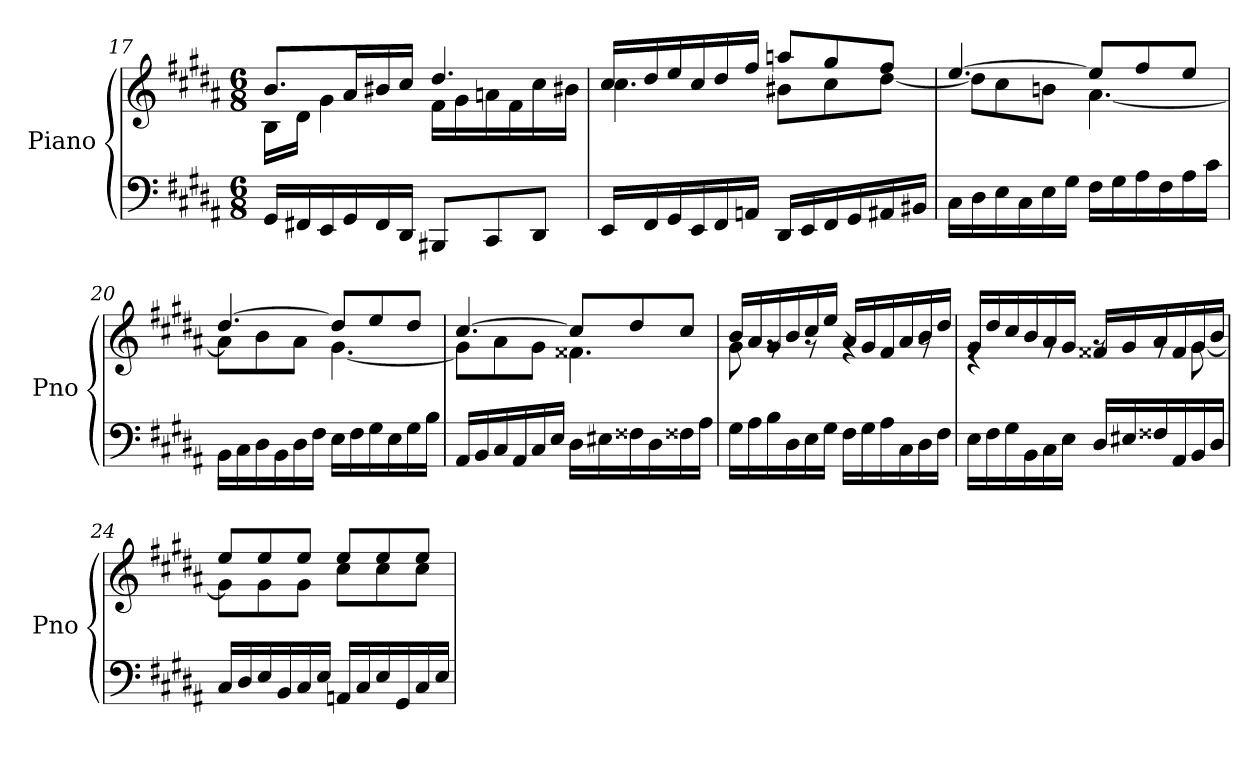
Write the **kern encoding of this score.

**kern	**kern
*part1	*part1
*staff2	*staff1
*I"Piano	*
*I'Pno	*
!!LO:LB:g=z
*clefF4	*clefG2
*k[f#c#g#d#a#]	*k[f#c#g#d#a#]
*M6/8	*M6/8
=17	=17
*	*^
16GG#/LL	8.b/L	16B\LL
16FF#X/	.	16d#\JJ
16EE/	.	4g#\
16GG#/	16a#/L	.
16FF#/	16b#X/	.
16DD#/JJ	16cc#/JJ	.
8BBB#X/L	4.dd#/	16f#\LL
.	.	16g#\
8CC#/	.	16an\
.	.	16f#\
8DD#/J	.	16cc#\
.	.	16b#X\JJ
=18	=18	=18
16EE/LL	16cc#/LL	4.cc#\
16FF#/	16dd#/	.
16GG#/	16ee/	.
16EE/	16cc#/	.
16FF#/	16dd#/	.
16AAn/JJ	16ff#/JJ	.
16DD#/LL	8aan/L	8b#X\L
16EE/	.	.
16FF#/	8gg#/	8cc#\
16GG#/	.	.
16AA#X/	8ff#/J	[8dd#\J
16BB#X/JJ	.	.
=19	=19	=19
16C#\LL	[4.ee/	8dd#\L]
16D#\	.	.
16E\	.	8cc#\
16C#\	.	.
16E\	.	8bn\J
16G#\JJ	.	.
16F#\LL	8ee/L]	[4.a#\
16G#\	.	.
16A#\	8ff#/	.
16F#\	.	.
16A#\	8ee/J	.
16c#\JJ	.	.
!!LO:LB:g=z	!!
=20	=20	=20
16BB\LL	[4.dd#/	8a#\L]
16C#\	.	.
16D#\	.	8b\
16BB\	.	.
16D#\	.	8a#\J
16F#\JJ	.	.
16E\LL	8dd#/L]	[4.g#\
16F#\	.	.
16G#\	8ee/	.
16E\	.	.
16G#\	8dd#/J	.
16B\JJ	.	.
=21	=21	=21
16AA#/LL	[4.cc#/	8g#\L]
16BB/	.	.
16C#/	.	8a#\
16AA#/	.	.
16C#/	.	8g#\J
16E/JJ	.	.
16D#\LL	8cc#/L]	4.f##X\
16E#X\	.	.
16F##X\	8dd#/	.
16D#\	.	.
16F##X\	8cc#/J	.
16A#\JJ	.	.
=22	=22	=22
16G#\LL	16b/LL	8g#\
16A#\	16a#/	.
16B\	16g#/	8rg
16D#\	16b/	.
16E\	16cc#/	8rg
16G#\JJ	16ee/JJ	.
16F#\LL	16a#/LL	4rg
16G#\	16g#/	.
16A#\	16f#/	.
16C#\	16a#/	.
16D#\	16b/	8rg
16F#\JJ	16dd#/JJ	.
!!LO:LB:g=z	!!
=23	=23	=23
16E\LL	16g#/LL	4re
16F#\	16dd#/	.
16G#\	16cc#/	.
16BB\	16b/	.
16C#\	16a#/	8rg
16E\JJ	16g#/JJ	.
16D#/LL	16f##X/LL	8rg
16E#X/	16g#/	.
16F##X/	16a#/	8rg
16AA#/	16f##/	.
16BB/	16g#/	[8g#\
16D#/JJ	16b/JJ	.
=24	=24	=24
16C#/LL	8ee/L	8g#\L]
16D#/	.	.
16E/	8ee/	8g#\
16BB/	.	.
16C#/	8ee/J	8g#\J
16E/JJ	.	.
16AAn/LL	8ee/L	8cc#\L
16C#/	.	.
16E/	8ee/	8cc#\
16GG#/	.	.
16C#/	8ee/J	8cc#\J
16E/JJ	.	.
*	*v	*v
=	=
*-	*-
